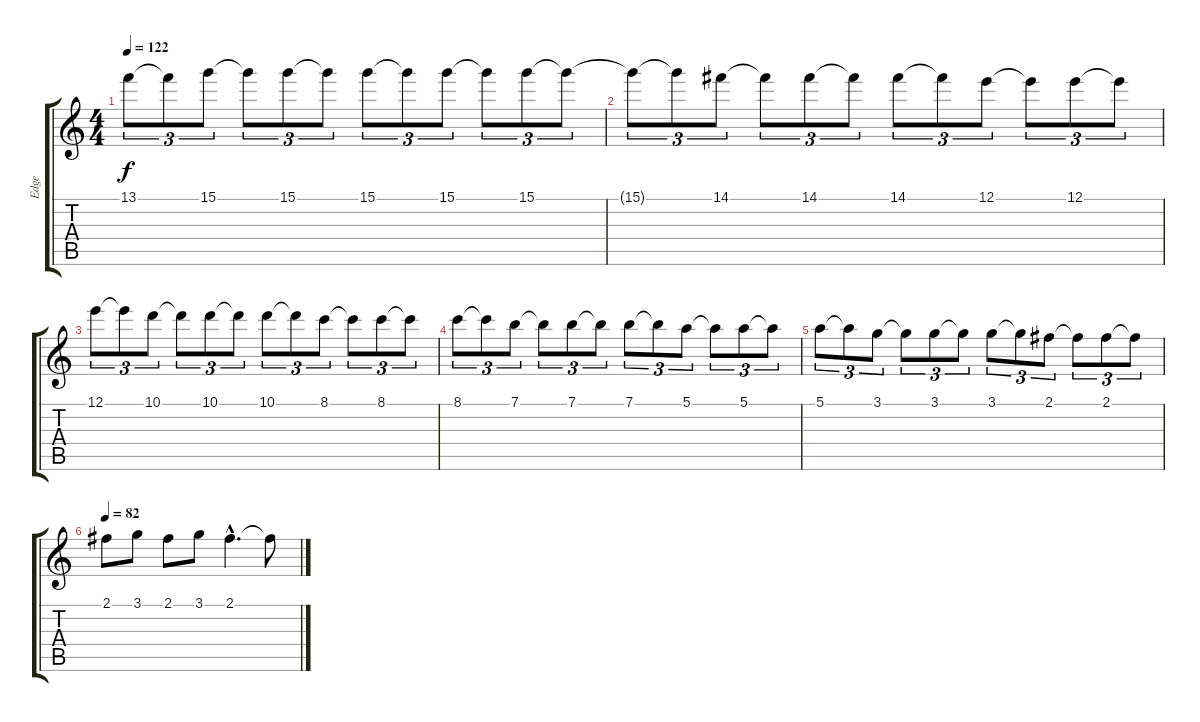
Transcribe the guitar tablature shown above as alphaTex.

\track ("Edge" "Edge") {instrument electricguitarclean}
\staff {score tabs}
\tuning (E4 B3 G3 D3 A2 E2) {hide}
\ts (4 4)
\tempo 122
\clef g2
\ks c
13.1{t}.8{tu (3 2) dy f} 13.1{t}.8{tu (3 2)} 15.1.8{tu (3 2)} 15.1{t}.8{tu (3 2)} 15.1.8{tu (3 2)} 15.1{t}.8{tu (3 2)} 15.1.8{tu (3 2)} 15.1{t}.8{tu (3 2)} 15.1.8{tu (3 2)} 15.1{t}.8{tu (3 2)} 15.1.8{tu (3 2)} 15.1{t}.8{tu (3 2)} |
15.1{t}.8{tu (3 2)} 15.1{t}.8{tu (3 2)} 14.1.8{tu (3 2)} 14.1{t}.8{tu (3 2)} 14.1.8{tu (3 2)} 14.1{t}.8{tu (3 2)} 14.1.8{tu (3 2)} 14.1{t}.8{tu (3 2)} 12.1.8{tu (3 2)} 12.1{t}.8{tu (3 2)} 12.1.8{tu (3 2)} 12.1{t}.8{tu (3 2)} |
12.1.8{tu (3 2)} 12.1{t}.8{tu (3 2)} 10.1.8{tu (3 2)} 10.1{t}.8{tu (3 2)} 10.1.8{tu (3 2)} 10.1{t}.8{tu (3 2)} 10.1.8{tu (3 2)} 10.1{t}.8{tu (3 2)} 8.1.8{tu (3 2)} 8.1{t}.8{tu (3 2)} 8.1.8{tu (3 2)} 8.1{t}.8{tu (3 2)} |
8.1.8{tu (3 2)} 8.1{t}.8{tu (3 2)} 7.1.8{tu (3 2)} 7.1{t}.8{tu (3 2)} 7.1.8{tu (3 2)} 7.1{t}.8{tu (3 2)} 7.1.8{tu (3 2)} 7.1{t}.8{tu (3 2)} 5.1.8{tu (3 2)} 5.1{t}.8{tu (3 2)} 5.1.8{tu (3 2)} 5.1{t}.8{tu (3 2)} |
5.1.8{tu (3 2)} 5.1{t}.8{tu (3 2)} 3.1.8{tu (3 2)} 3.1{t}.8{tu (3 2)} 3.1.8{tu (3 2)} 3.1{t}.8{tu (3 2)} 3.1.8{tu (3 2)} 3.1{t}.8{tu (3 2)} 2.1.8{tu (3 2)} 2.1{t}.8{tu (3 2)} 2.1.8{tu (3 2)} 2.1{t}.8{tu (3 2)} |
\tempo 82
2.1.8 3.1.8 2.1.8 3.1.8 2.1{hac}.4{d} 2.1{t}.8
